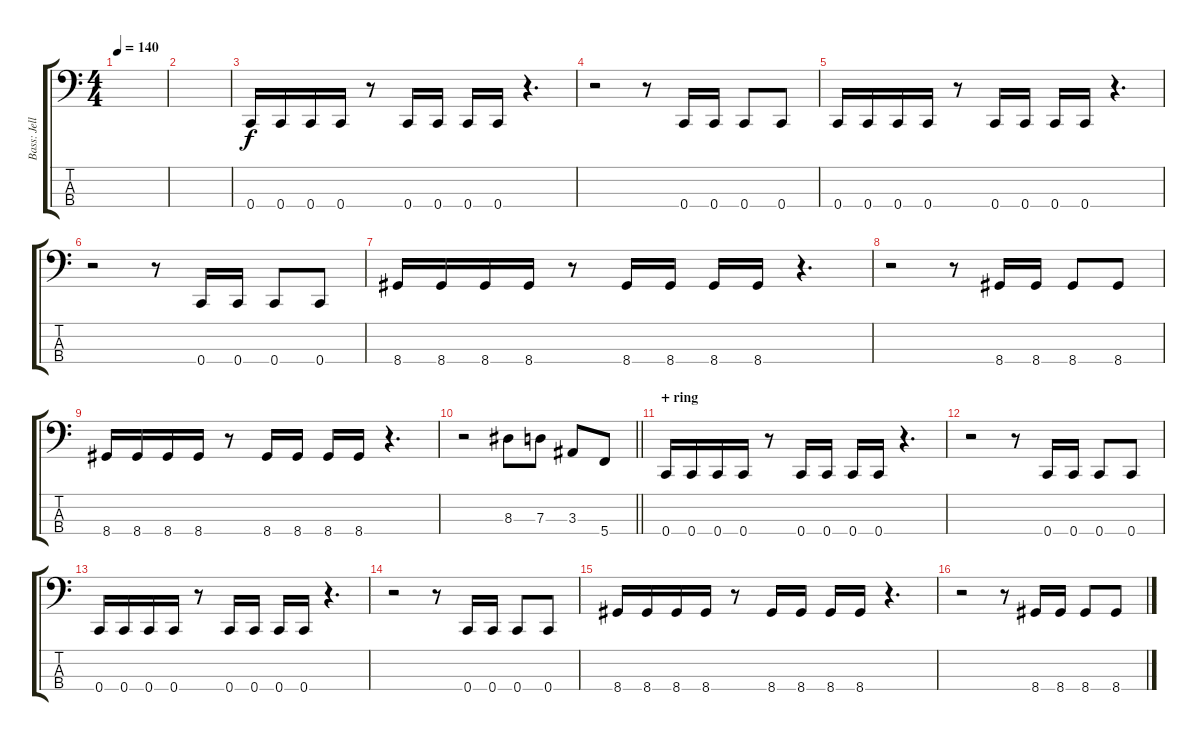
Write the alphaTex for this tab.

\track ("Bass: Jelle" "Bass: Jell") {instrument electricbasspick}
\staff {score tabs}
\tuning (F2 C2 G1 C1) {hide}
\ts (4 4)
\tempo 140
\clef f4
\ks c
|
|
0.4.16{volume 12} 0.4.16 0.4.16 0.4.16 r.8 0.4.16 0.4.16 0.4.16 0.4.16 r.4{d} |
r.2 r.8 0.4.16 0.4.16 0.4.8 0.4.8 |
0.4.16 0.4.16 0.4.16 0.4.16 r.8 0.4.16 0.4.16 0.4.16 0.4.16 r.4{d} |
r.2 r.8 0.4.16 0.4.16 0.4.8 0.4.8 |
8.4.16 8.4.16 8.4.16 8.4.16 r.8 8.4.16 8.4.16 8.4.16 8.4.16 r.4{d} |
r.2 r.8 8.4.16 8.4.16 8.4.8 8.4.8 |
8.4.16 8.4.16 8.4.16 8.4.16 r.8 8.4.16 8.4.16 8.4.16 8.4.16 r.4{d} |
\barLineRight lightlight
r.2 8.3.8 7.3.8 3.3.8 5.4.8 |
\section ("" "+ ring")
0.4.16 0.4.16 0.4.16 0.4.16 r.8 0.4.16 0.4.16 0.4.16 0.4.16 r.4{d} |
r.2 r.8 0.4.16 0.4.16 0.4.8 0.4.8 |
0.4.16 0.4.16 0.4.16 0.4.16 r.8 0.4.16 0.4.16 0.4.16 0.4.16 r.4{d} |
r.2 r.8 0.4.16 0.4.16 0.4.8 0.4.8 |
8.4.16 8.4.16 8.4.16 8.4.16 r.8 8.4.16 8.4.16 8.4.16 8.4.16 r.4{d} |
r.2 r.8 8.4.16 8.4.16 8.4.8 8.4.8
